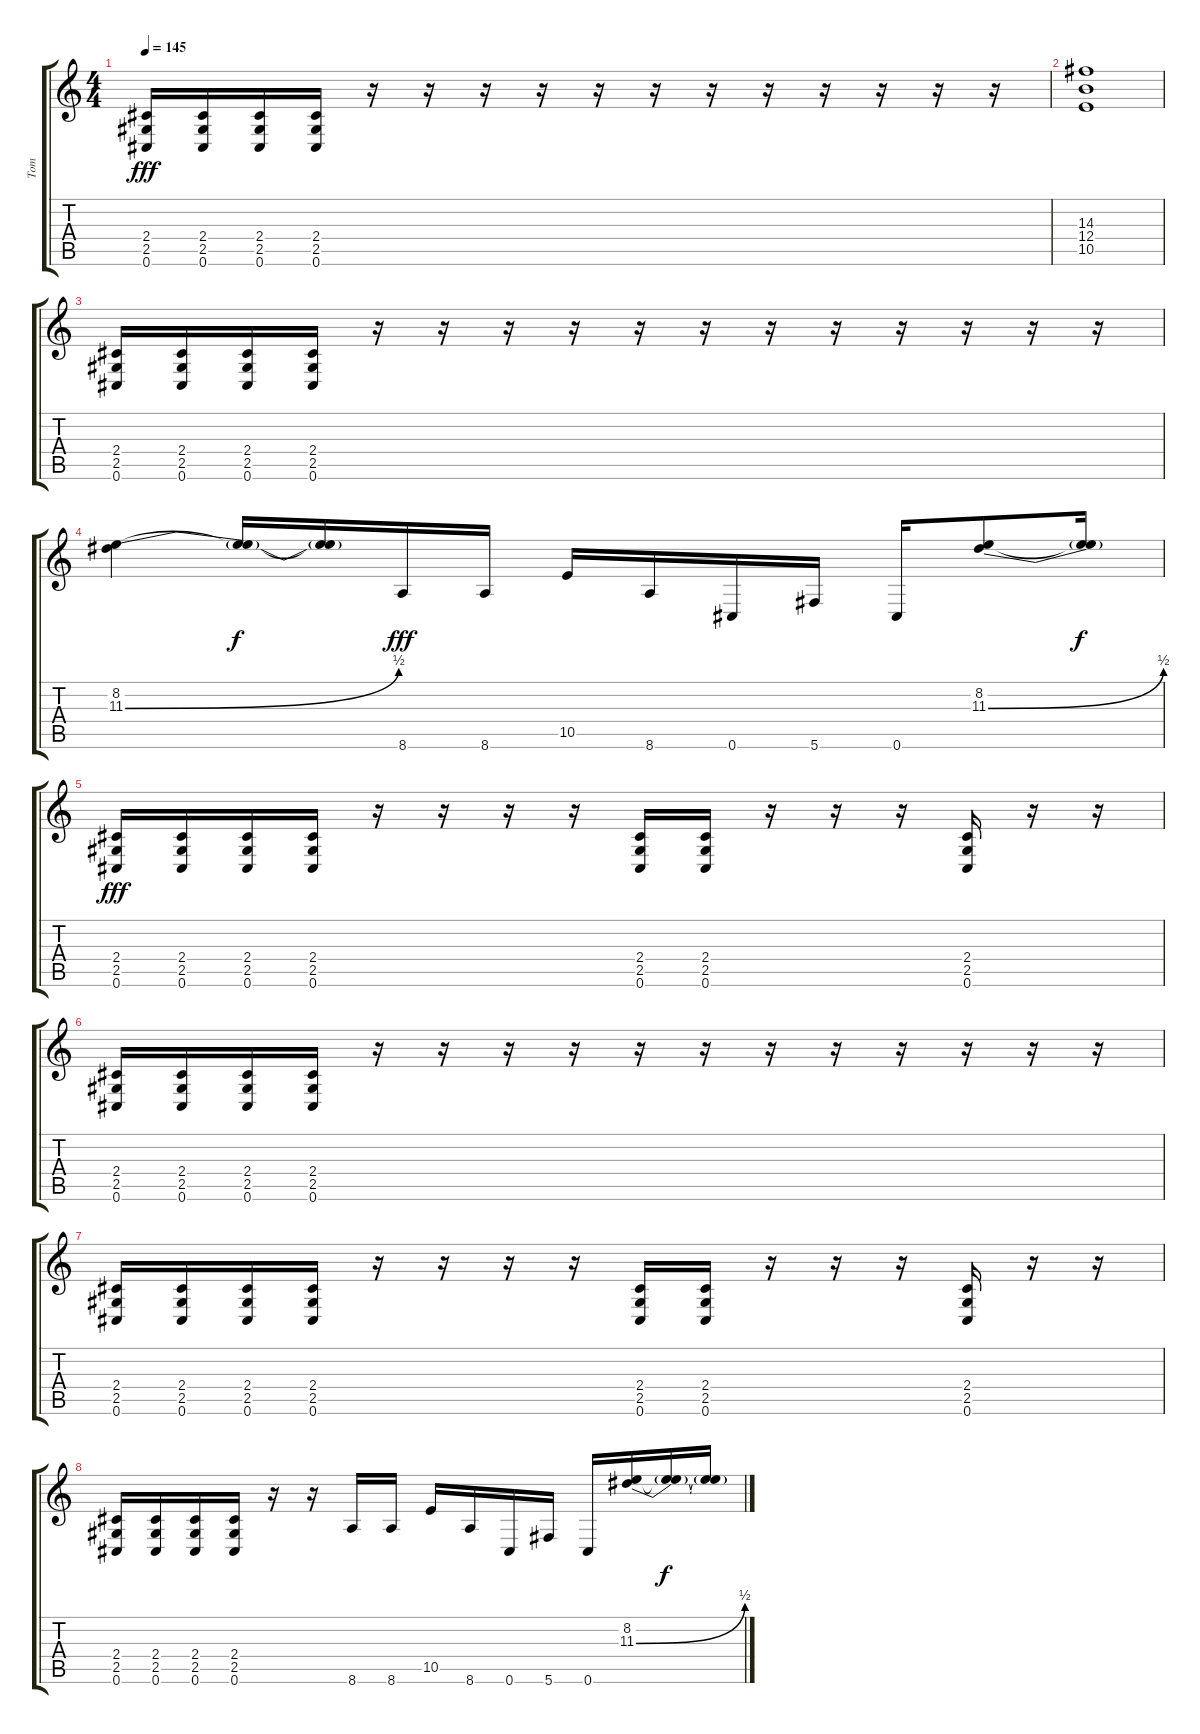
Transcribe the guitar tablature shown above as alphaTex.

\track ("Tom" "Tom") {instrument distortionguitar}
\staff {score tabs}
\tuning (Db4 Ab3 E3 B2 Gb2 Db2) {hide}
\ts (4 4)
\tempo 145
\clef g2
\ks c
(2.4 2.5 0.6).16{dy fff} (2.4 2.5 0.6).16 (2.4 2.5 0.6).16 (2.4 2.5 0.6).16 r.16 r.16 r.16 r.16 r.16 r.16 r.16 r.16 r.16 r.16 r.16 r.16 |
(14.3 12.4 10.5).1 |
(2.4 2.5 0.6).16 (2.4 2.5 0.6).16 (2.4 2.5 0.6).16 (2.4 2.5 0.6).16 r.16 r.16 r.16 r.16 r.16 r.16 r.16 r.16 r.16 r.16 r.16 r.16 |
(8.2 11.3{be (bend 0 0 60 2)}).4 (8.2{t} 11.3{t}).16{dy f} (8.2{t} 11.3{t}).16 8.6.16{dy fff} 8.6.16 10.5.16 8.6.16 0.6.16 5.6.16 0.6.16 (8.2 11.3{be (bend 0 0 60 2)}).8 (8.2{t} 11.3{t}).16{dy f} |
(2.4 2.5 0.6).16{dy fff} (2.4 2.5 0.6).16 (2.4 2.5 0.6).16 (2.4 2.5 0.6).16 r.16 r.16 r.16 r.16 (2.4 2.5 0.6).16 (2.4 2.5 0.6).16 r.16 r.16 r.16 (2.4 2.5 0.6).16 r.16 r.16 |
(2.4 2.5 0.6).16 (2.4 2.5 0.6).16 (2.4 2.5 0.6).16 (2.4 2.5 0.6).16 r.16 r.16 r.16 r.16 r.16 r.16 r.16 r.16 r.16 r.16 r.16 r.16 |
(2.4 2.5 0.6).16 (2.4 2.5 0.6).16 (2.4 2.5 0.6).16 (2.4 2.5 0.6).16 r.16 r.16 r.16 r.16 (2.4 2.5 0.6).16 (2.4 2.5 0.6).16 r.16 r.16 r.16 (2.4 2.5 0.6).16 r.16 r.16 |
(2.4 2.5 0.6).16 (2.4 2.5 0.6).16 (2.4 2.5 0.6).16 (2.4 2.5 0.6).16 r.16 r.16 8.6.16 8.6.16 10.5.16 8.6.16 0.6.16 5.6.16 0.6.16 (8.2 11.3{be (bend 0 0 60 2)}).16 (8.2{t} 11.3{t}).16{dy f} (8.2{t} 11.3{t}).16
